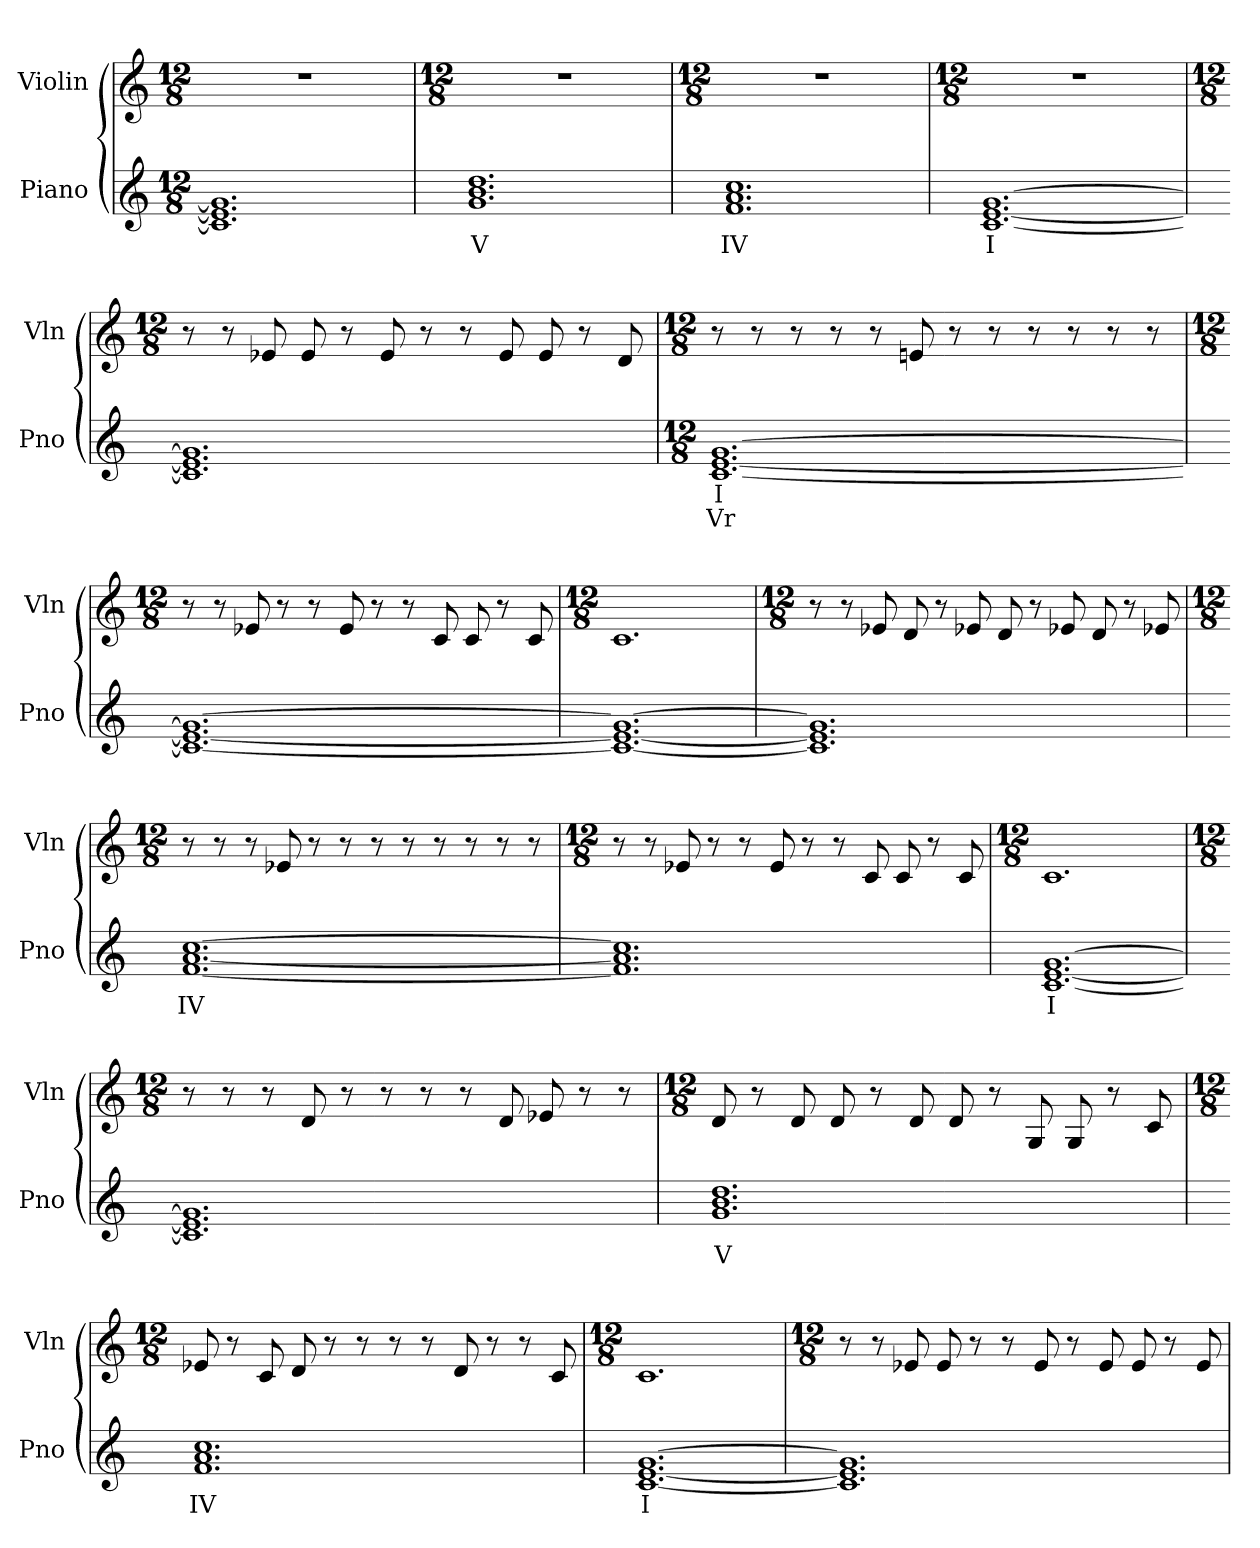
**kern	**text	**text	**kern
*part2	*part2	*part2	*part1
*staff2	*staff2	*staff2	*staff1
*I"Piano	*	*	*I"Violin
*I'Pno	*	*	*I'Vln
*k[]	*	*	*
*C:	*	*	*
*M12/8	*	*	*M12/8
=	=	=	=
1.c] 1.e] 1.g]	.	.	1.r
=	=	=	=
*k[]	*	*	*
*C:	*	*	*
*	*	*	*M12/8
1.g 1.b 1.dd	V	.	1.r
=	=	=	=
*k[]	*	*	*
*C:	*	*	*
*	*	*	*M12/8
1.f 1.a 1.cc	IV	.	1.r
=	=	=	=
*k[]	*	*	*
*C:	*	*	*
*	*	*	*M12/8
[1.c [1.e [1.g	I	.	1.r
=	=	=	=
*k[]	*	*	*
*C:	*	*	*
*	*	*	*M12/8
1.c] 1.e] 1.g]	.	.	8r
.	.	.	8r
.	.	.	8e-X
.	.	.	8e-
.	.	.	8r
.	.	.	8e-
.	.	.	8r
.	.	.	8r
.	.	.	8e-
.	.	.	8e-
.	.	.	8r
.	.	.	8d
=	=	=	=
*k[]	*	*	*
*C:	*	*	*
*M12/8	*	*	*M12/8
[1.c [1.e [1.g	I	Vr	8r
.	.	.	8r
.	.	.	8r
.	.	.	8r
.	.	.	8r
.	.	.	8en
.	.	.	8r
.	.	.	8r
.	.	.	8r
.	.	.	8r
.	.	.	8r
.	.	.	8r
=	=	=	=
*k[]	*	*	*
*C:	*	*	*
*	*	*	*M12/8
1.c_ 1.e_ 1.g_	.	.	8r
.	.	.	8r
.	.	.	8e-X
.	.	.	8r
.	.	.	8r
.	.	.	8e-
.	.	.	8r
.	.	.	8r
.	.	.	8c
.	.	.	8c
.	.	.	8r
.	.	.	8c
=	=	=	=
*k[]	*	*	*
*C:	*	*	*
*	*	*	*M12/8
1.c_ 1.e_ 1.g_	.	.	1.c
=	=	=	=
*k[]	*	*	*
*C:	*	*	*
*	*	*	*M12/8
1.c] 1.e] 1.g]	.	.	8r
.	.	.	8r
.	.	.	8e-X
.	.	.	8d
.	.	.	8r
.	.	.	8e-X
.	.	.	8d
.	.	.	8r
.	.	.	8e-X
.	.	.	8d
.	.	.	8r
.	.	.	8e-X
=	=	=	=
*k[]	*	*	*
*C:	*	*	*
*	*	*	*M12/8
[1.f [1.a [1.cc	IV	.	8r
.	.	.	8r
.	.	.	8r
.	.	.	8e-X
.	.	.	8r
.	.	.	8r
.	.	.	8r
.	.	.	8r
.	.	.	8r
.	.	.	8r
.	.	.	8r
.	.	.	8r
=	=	=	=
*k[]	*	*	*
*C:	*	*	*
*	*	*	*M12/8
1.f] 1.a] 1.cc]	.	.	8r
.	.	.	8r
.	.	.	8e-X
.	.	.	8r
.	.	.	8r
.	.	.	8e-
.	.	.	8r
.	.	.	8r
.	.	.	8c
.	.	.	8c
.	.	.	8r
.	.	.	8c
=	=	=	=
*k[]	*	*	*
*C:	*	*	*
*	*	*	*M12/8
[1.c [1.e [1.g	I	.	1.c
=	=	=	=
*k[]	*	*	*
*C:	*	*	*
*	*	*	*M12/8
1.c] 1.e] 1.g]	.	.	8r
.	.	.	8r
.	.	.	8r
.	.	.	8d
.	.	.	8r
.	.	.	8r
.	.	.	8r
.	.	.	8r
.	.	.	8d
.	.	.	8e-X
.	.	.	8r
.	.	.	8r
=	=	=	=
*k[]	*	*	*
*C:	*	*	*
*	*	*	*M12/8
1.g 1.b 1.dd	V	.	8d
.	.	.	8r
.	.	.	8d
.	.	.	8d
.	.	.	8r
.	.	.	8d
.	.	.	8d
.	.	.	8r
.	.	.	8G
.	.	.	8G
.	.	.	8r
.	.	.	8c
=	=	=	=
*k[]	*	*	*
*C:	*	*	*
*	*	*	*M12/8
1.f 1.a 1.cc	IV	.	8e-X
.	.	.	8r
.	.	.	8c
.	.	.	8d
.	.	.	8r
.	.	.	8r
.	.	.	8r
.	.	.	8r
.	.	.	8d
.	.	.	8r
.	.	.	8r
.	.	.	8c
=	=	=	=
*k[]	*	*	*
*C:	*	*	*
*	*	*	*M12/8
[1.c [1.e [1.g	I	.	1.c
=	=	=	=
*k[]	*	*	*
*C:	*	*	*
*	*	*	*M12/8
1.c] 1.e] 1.g]	.	.	8r
.	.	.	8r
.	.	.	8e-X
.	.	.	8e-
.	.	.	8r
.	.	.	8r
.	.	.	8e-
.	.	.	8r
.	.	.	8e-
.	.	.	8e-
.	.	.	8r
.	.	.	8e-
=	=	=	=
*-	*-	*-	*-
